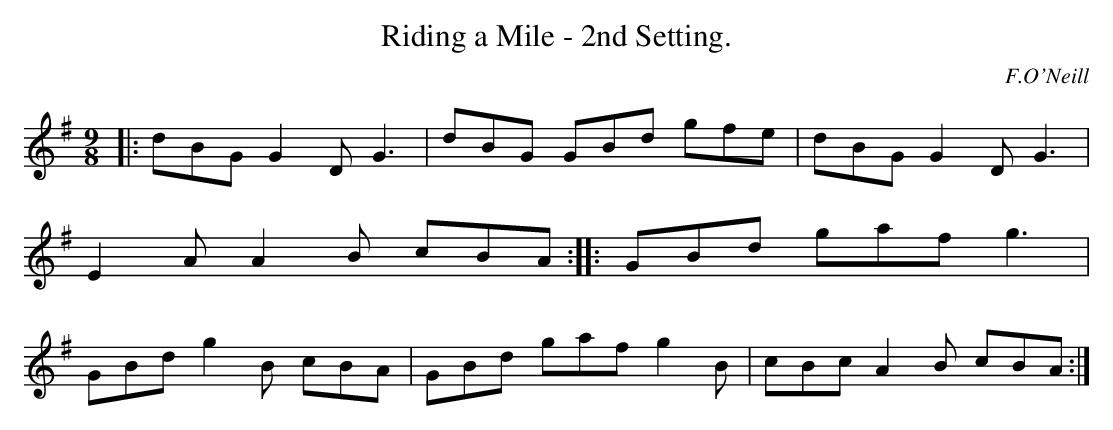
X:1
T: Riding a Mile - 2nd Setting.
O: F.O'Neill
M: 9/8
L: 1/8
K: G
|: dBG G2D G3 | dBG GBd gfe | dBG G2D G3  | E2A A2B cBA \
:: GBd gaf g3 | GBd g2B cBA | GBd gaf g2B | cBc A2B cBA :|
